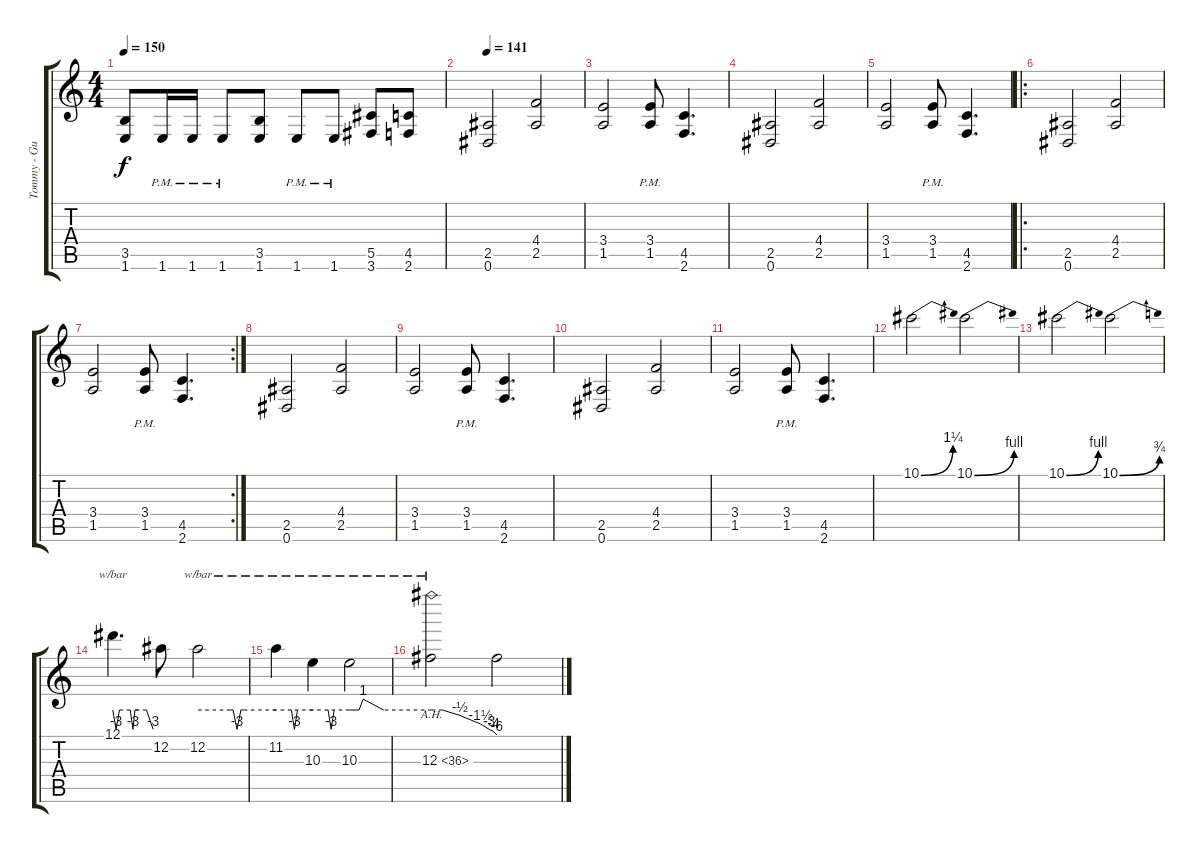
\track ("Tommy - Guitar 1" "Tommy - Gu") {instrument distortionguitar}
\staff {score tabs}
\tuning (Eb4 Bb3 Gb3 Db3 Ab2 Eb2) {hide}
\ts (4 4)
\tempo 150
\clef g2
\ks c
(3.5 1.6).8{dy f} 1.6{pm}.16 1.6{pm}.16 1.6{pm}.8 (3.5 1.6).8 1.6{pm}.8 1.6{pm}.8 (5.5 3.6).8 (4.5 2.6).8 |
\tempo 141
(2.5 0.6).2 (4.4 2.5).2 |
(3.4 1.5).2 (3.4{pm} 1.5{pm}).8 (4.5 2.6).4{d} |
(2.5 0.6).2 (4.4 2.5).2 |
(3.4 1.5).2 (3.4{pm} 1.5{pm}).8 (4.5 2.6).4{d} |
\ro
(2.5 0.6).2 (4.4 2.5).2 |
\rc 2
(3.4 1.5).2 (3.4{pm} 1.5{pm}).8 (4.5 2.6).4{d} |
(2.5 0.6).2 (4.4 2.5).2 |
(3.4 1.5).2 (3.4{pm} 1.5{pm}).8 (4.5 2.6).4{d} |
(2.5 0.6).2 (4.4 2.5).2 |
(3.4 1.5).2 (3.4{pm} 1.5{pm}).8 (4.5 2.6).4{d} |
10.1{be (bend 0 0 60 5)}.2 10.1{be (bend 0 0 60 4)}.2 |
10.1{be (bend 0 0 60 4)}.2 10.1{be (bend 0 0 60 3)}.2 |
12.1.4{d tbe (custom default 0 0 5 -12 10 0 26 0 30 -12 33 0 38 0 50 0 60 -12)} 12.2.8 12.2.2{tbe (custom default 0 0 25 0 27 0 30 -12 33 0 35 0 60 0)} |
11.2.4{tbe (custom default 0 0 25 0 30 -12 35 0 60 0)} 10.3.4{tbe (custom default 0 0 25 0 30 -12 35 0 60 0)} 10.3.2{tbe (custom default 0 0 5 0 7 0 10 4 25 0 60 0)} |
12.3{ah 24}.2{tbe (custom default 0 0 10 0 26 -2 45 -6 53 -12 57 -16 60 -24)} 12.3{t}.2{volume 4}
